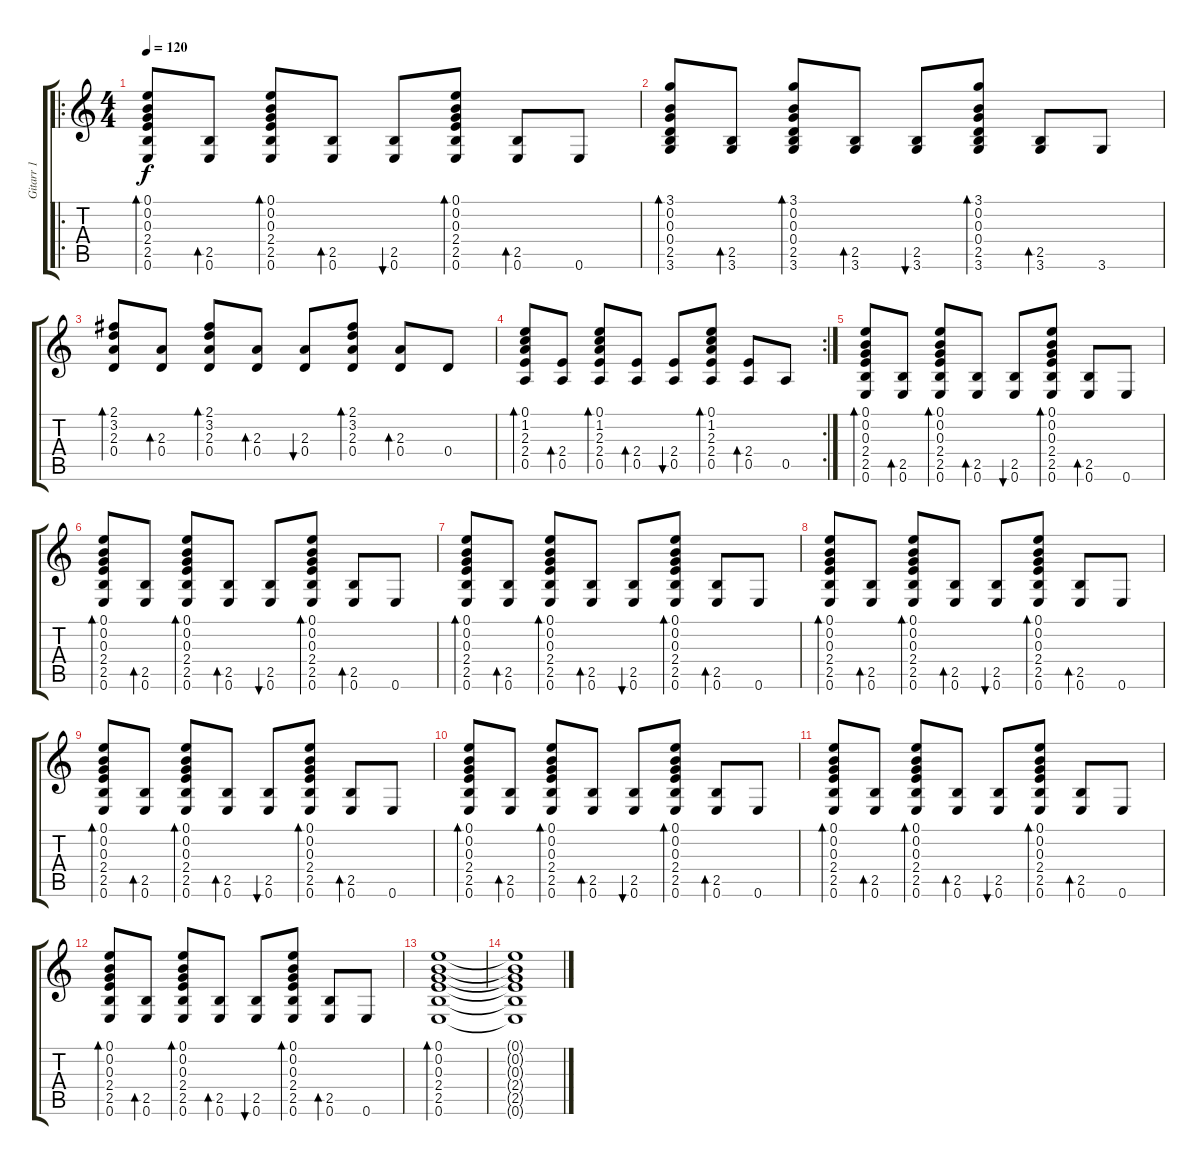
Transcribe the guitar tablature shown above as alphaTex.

\track ("Gitarr 1" "Gitarr 1") {instrument acousticguitarsteel}
\staff {score tabs}
\tuning (E4 B3 G3 D3 A2 E2) {hide}
\ro
\ts (4 4)
\tempo 120
\clef g2
\ks c
(0.1 0.2 0.3 2.4 2.5 0.6).8{bd 30 dy f instrument acousticguitarsteel} (2.5 0.6).8{bd 30} (0.1 0.2 0.3 2.4 2.5 0.6).8{bd 30} (2.5 0.6).8{bd 30} (2.5 0.6).8{bu 30} (0.1 0.2 0.3 2.4 2.5 0.6).8{bd 30} (2.5 0.6).8{bd 30} 0.6.8 |
(3.1 0.2 0.3 0.4 2.5 3.6).8{bd 30} (2.5 3.6).8{bd 30} (3.1 0.2 0.3 0.4 2.5 3.6).8{bd 30} (2.5 3.6).8{bd 30} (2.5 3.6).8{bu 30} (3.1 0.2 0.3 0.4 2.5 3.6).8{bd 30} (2.5 3.6).8{bd 30} 3.6.8 |
(2.1 3.2 2.3 0.4).8{bd 30} (2.3 0.4).8{bd 30} (2.1 3.2 2.3 0.4).8{bd 30} (2.3 0.4).8{bd 30} (2.3 0.4).8{bu 30} (2.1 3.2 2.3 0.4).8{bd 30} (2.3 0.4).8{bd 30} 0.4.8 |
\rc 2
(0.1 1.2 2.3 2.4 0.5).8{bd 30} (2.4 0.5).8{bd 30} (0.1 1.2 2.3 2.4 0.5).8{bd 30} (2.4 0.5).8{bd 30} (2.4 0.5).8{bu 30} (0.1 1.2 2.3 2.4 0.5).8{bd 30} (2.4 0.5).8{bd 30} 0.5.8 |
(0.1 0.2 0.3 2.4 2.5 0.6).8{bd 30 instrument acousticguitarsteel} (2.5 0.6).8{bd 30} (0.1 0.2 0.3 2.4 2.5 0.6).8{bd 30} (2.5 0.6).8{bd 30} (2.5 0.6).8{bu 30} (0.1 0.2 0.3 2.4 2.5 0.6).8{bd 30} (2.5 0.6).8{bd 30} 0.6.8 |
(0.1 0.2 0.3 2.4 2.5 0.6).8{bd 30 instrument acousticguitarsteel} (2.5 0.6).8{bd 30} (0.1 0.2 0.3 2.4 2.5 0.6).8{bd 30} (2.5 0.6).8{bd 30} (2.5 0.6).8{bu 30} (0.1 0.2 0.3 2.4 2.5 0.6).8{bd 30} (2.5 0.6).8{bd 30} 0.6.8 |
(0.1 0.2 0.3 2.4 2.5 0.6).8{bd 30 instrument acousticguitarsteel} (2.5 0.6).8{bd 30} (0.1 0.2 0.3 2.4 2.5 0.6).8{bd 30} (2.5 0.6).8{bd 30} (2.5 0.6).8{bu 30} (0.1 0.2 0.3 2.4 2.5 0.6).8{bd 30} (2.5 0.6).8{bd 30} 0.6.8 |
(0.1 0.2 0.3 2.4 2.5 0.6).8{bd 30 instrument acousticguitarsteel} (2.5 0.6).8{bd 30} (0.1 0.2 0.3 2.4 2.5 0.6).8{bd 30} (2.5 0.6).8{bd 30} (2.5 0.6).8{bu 30} (0.1 0.2 0.3 2.4 2.5 0.6).8{bd 30} (2.5 0.6).8{bd 30} 0.6.8 |
(0.1 0.2 0.3 2.4 2.5 0.6).8{bd 30 instrument acousticguitarsteel} (2.5 0.6).8{bd 30} (0.1 0.2 0.3 2.4 2.5 0.6).8{bd 30} (2.5 0.6).8{bd 30} (2.5 0.6).8{bu 30} (0.1 0.2 0.3 2.4 2.5 0.6).8{bd 30} (2.5 0.6).8{bd 30} 0.6.8 |
(0.1 0.2 0.3 2.4 2.5 0.6).8{bd 30 instrument acousticguitarsteel} (2.5 0.6).8{bd 30} (0.1 0.2 0.3 2.4 2.5 0.6).8{bd 30} (2.5 0.6).8{bd 30} (2.5 0.6).8{bu 30} (0.1 0.2 0.3 2.4 2.5 0.6).8{bd 30} (2.5 0.6).8{bd 30} 0.6.8 |
(0.1 0.2 0.3 2.4 2.5 0.6).8{bd 30 instrument acousticguitarsteel} (2.5 0.6).8{bd 30} (0.1 0.2 0.3 2.4 2.5 0.6).8{bd 30} (2.5 0.6).8{bd 30} (2.5 0.6).8{bu 30} (0.1 0.2 0.3 2.4 2.5 0.6).8{bd 30} (2.5 0.6).8{bd 30} 0.6.8 |
(0.1 0.2 0.3 2.4 2.5 0.6).8{bd 30 instrument acousticguitarsteel} (2.5 0.6).8{bd 30} (0.1 0.2 0.3 2.4 2.5 0.6).8{bd 30} (2.5 0.6).8{bd 30} (2.5 0.6).8{bu 30} (0.1 0.2 0.3 2.4 2.5 0.6).8{bd 30} (2.5 0.6).8{bd 30} 0.6.8 |
(0.1 0.2 0.3 2.4 2.5 0.6).1{bd 30} |
(0.1{t} 0.2{t} 0.3{t} 2.4{t} 2.5{t} 0.6{t}).1
